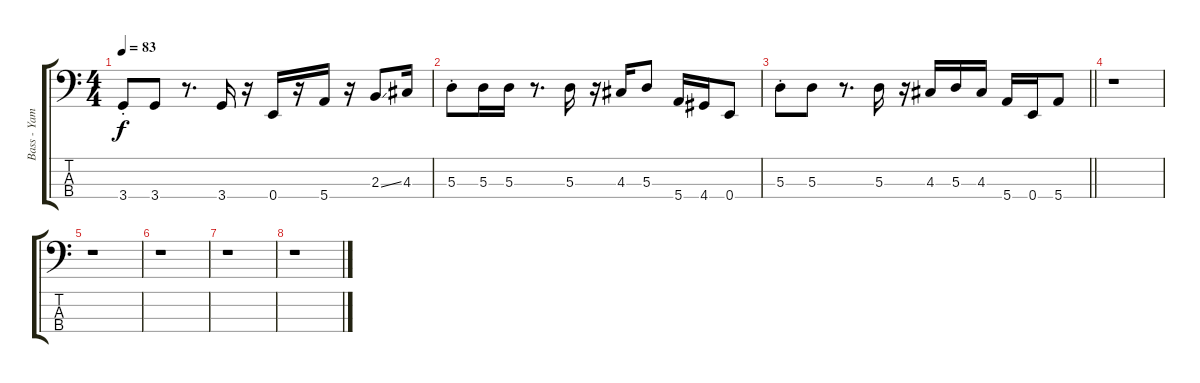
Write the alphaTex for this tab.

\track ("Bass - Yamada" "Bass - Yam") {instrument electricbasspick}
\staff {score tabs}
\tuning (G2 D2 A1 E1) {hide}
\ts (4 4)
\tempo 83
\clef f4
\ks c
3.4{st}.8{dy f} 3.4.8 r.8{d} 3.4.16 r.16 0.4.16 r.16 5.4.16 r.16 2.3{ss}.8 4.3.16 |
5.3{st}.8 5.3.16 5.3.16 r.8{d} 5.3.16 r.16 4.3.16 5.3.8 5.4.16 4.4.16 0.4.8 |
\barLineRight lightlight
5.3{st}.8 5.3.8 r.8{d} 5.3.16 r.16 4.3.16 5.3.16 4.3.16 5.4.16 0.4.16 5.4.8 |
r.1 |
r.1 |
r.1 |
r.1 |
r.1
